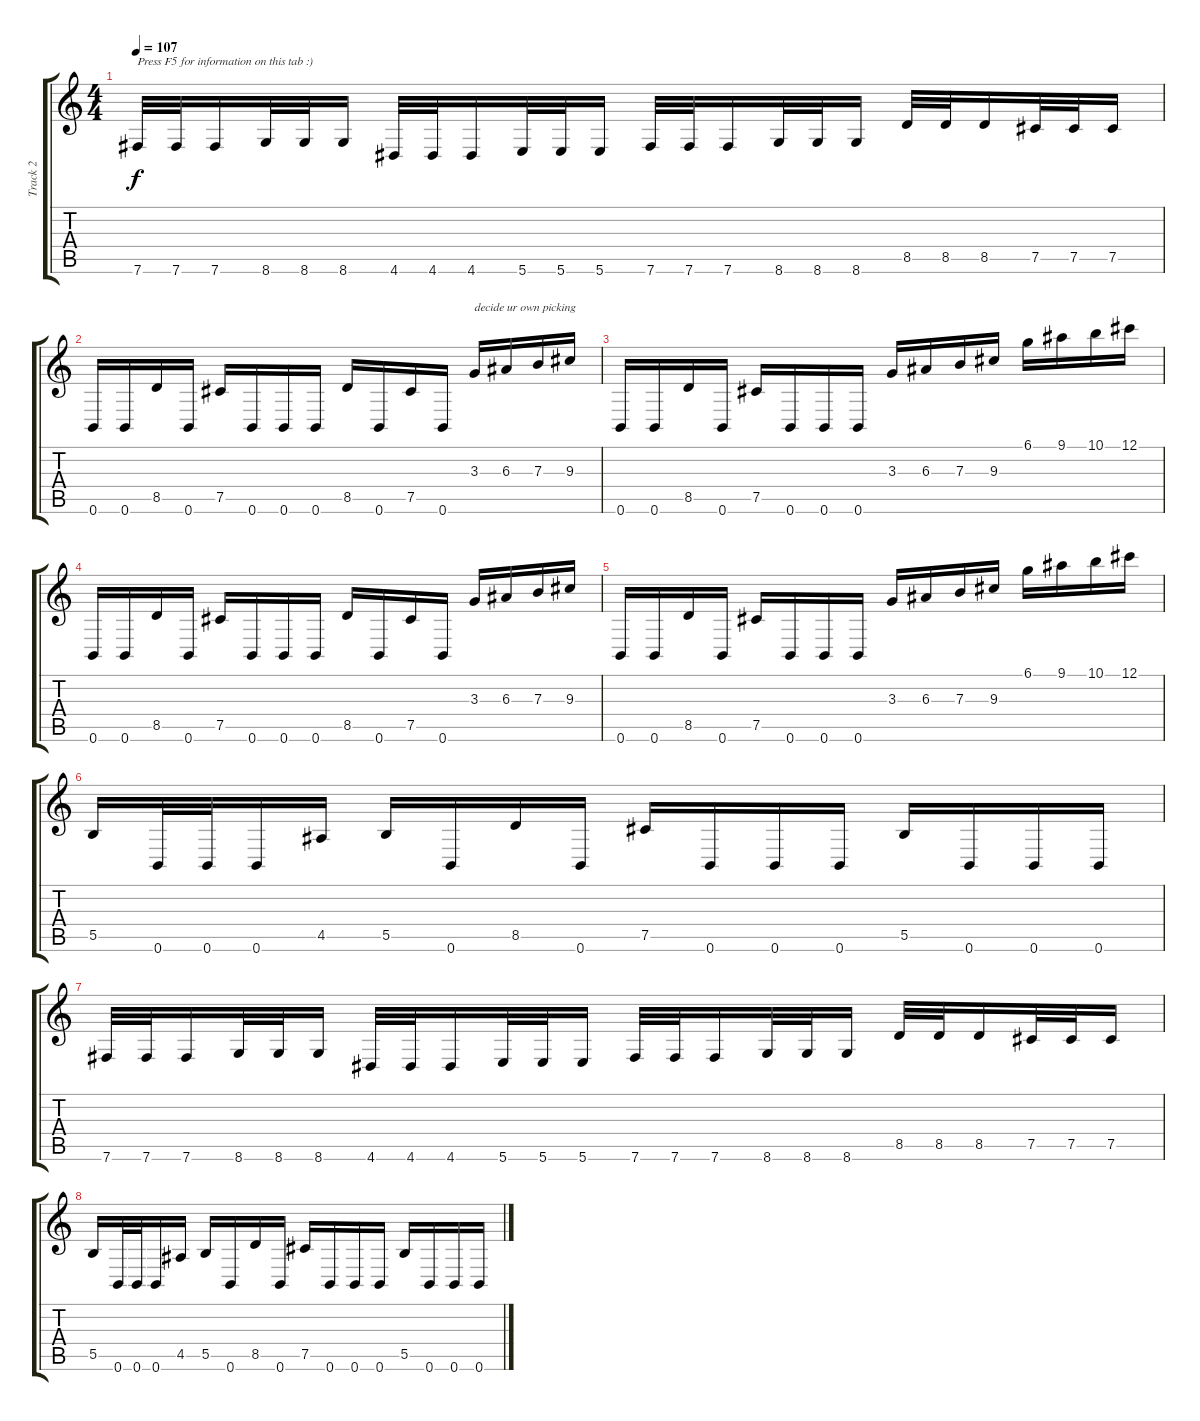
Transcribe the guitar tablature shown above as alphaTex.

\track ("Track 2" "Track 2") {instrument distortionguitar}
\staff {score tabs}
\tuning (Db4 Ab3 E3 B2 Gb2 B1) {hide}
\ts (4 4)
\tempo 107
\clef g2
\ks c
7.6.32{txt "Press F5 for information on this tab :)" dy f instrument distortionguitar} 7.6.32 7.6.16 8.6.32 8.6.32 8.6.16 4.6.32 4.6.32 4.6.16 5.6.32 5.6.32 5.6.16 7.6.32 7.6.32 7.6.16 8.6.32 8.6.32 8.6.16 8.5.32 8.5.32 8.5.16 7.5.32 7.5.32 7.5.16 |
0.6.16 0.6.16 8.5.16 0.6.16 7.5.16 0.6.16 0.6.16 0.6.16 8.5.16 0.6.16 7.5.16 0.6.16 3.3.16{txt "decide ur own picking"} 6.3.16 7.3.16 9.3.16 |
0.6.16 0.6.16 8.5.16 0.6.16 7.5.16 0.6.16 0.6.16 0.6.16 3.3.16 6.3.16 7.3.16 9.3.16 6.1.16 9.1.16 10.1.16 12.1.16 |
0.6.16 0.6.16 8.5.16 0.6.16 7.5.16 0.6.16 0.6.16 0.6.16 8.5.16 0.6.16 7.5.16 0.6.16 3.3.16 6.3.16 7.3.16 9.3.16 |
0.6.16 0.6.16 8.5.16 0.6.16 7.5.16 0.6.16 0.6.16 0.6.16 3.3.16 6.3.16 7.3.16 9.3.16 6.1.16 9.1.16 10.1.16 12.1.16 |
5.5.16 0.6.32 0.6.32 0.6.16 4.5.16 5.5.16 0.6.16 8.5.16 0.6.16 7.5.16 0.6.16 0.6.16 0.6.16 5.5.16 0.6.16 0.6.16 0.6.16 |
7.6.32 7.6.32 7.6.16 8.6.32 8.6.32 8.6.16 4.6.32 4.6.32 4.6.16 5.6.32 5.6.32 5.6.16 7.6.32 7.6.32 7.6.16 8.6.32 8.6.32 8.6.16 8.5.32 8.5.32 8.5.16 7.5.32 7.5.32 7.5.16 |
5.5.16 0.6.32 0.6.32 0.6.16 4.5.16 5.5.16 0.6.16 8.5.16 0.6.16 7.5.16 0.6.16 0.6.16 0.6.16 5.5.16 0.6.16 0.6.16 0.6.16
